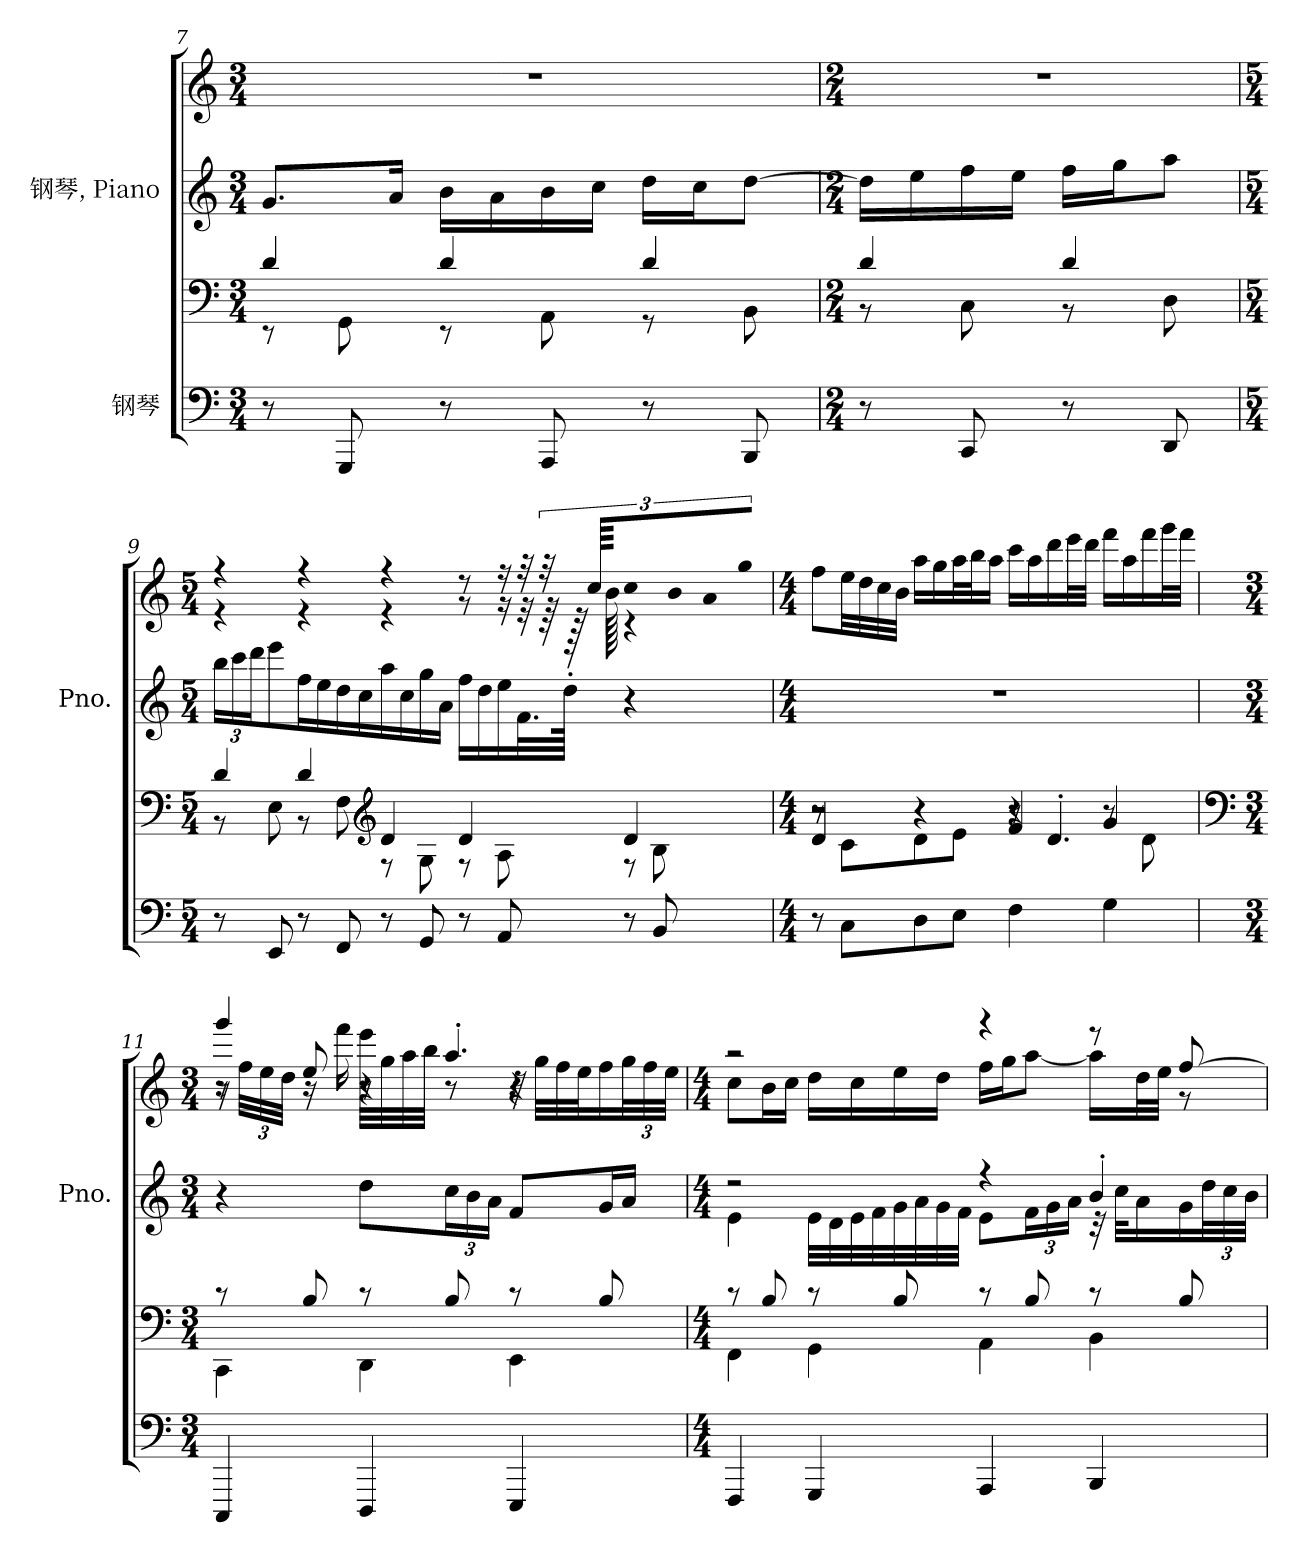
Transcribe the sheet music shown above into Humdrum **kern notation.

**kern	**kern	**kern	**kern
*part2	*part2	*part1	*part1
*staff4	*staff3	*staff2	*staff1
*I"钢琴	*	*I"钢琴, Piano	*
*	*	*I'Pno.	*
*clefF4	*clefF4	*clefG2	*clefG2
*k[]	*k[]	*k[]	*k[]
*M3/4	*M3/4	*M3/4	*M3/4
=7	=7	=7	=7
*	*^	*	*
8r	4d/	8r	8.g/L	2.r
8GGG/	.	8GG\	.	.
.	.	.	16a/Jk	.
8r	4d/	8r	16b\LL	.
.	.	.	16a\	.
8AAA/	.	8AA\	16b\	.
.	.	.	16cc\JJ	.
8r	4d/	8r	16dd\LL	.
.	.	.	16cc\J	.
8BBB/	.	8BB\	[8dd\J	.
!!LO:LB:g=z
=8	=8	=8	=8	=8
*M2/4	*M2/4	*	*M2/4	*M2/4
8r	4d/	8r	16dd\LL]	2r
.	.	.	16ee\	.
8CC/	.	8C\	16ff\	.
.	.	.	16ee\JJ	.
8r	4d/	8r	16ff\LL	.
.	.	.	16gg\J	.
8DD/	.	8D\	8aa\J	.
=9	=9	=9	=9	=9
*M5/4	*M5/4	*	*M5/4	*M5/4
*	*	*	*Xbrackettup	*
*	*	*	*	*^
8r	4d/	8r	24bb\LL	4r	4r
.	.	.	24ccc\	.	.
.	.	.	24ddd\J	.	.
8EE/	.	8E\	8eee\	.	.
8r	4d/	8r	16ff\L	4r	4r
.	.	.	16ee\	.	.
8FF/	.	8F\	16dd\	.	.
.	.	.	16cc\	.	.
*	*clefG2	*	*	*	*
8r	4d/	8r	16aa\	4r	4r
.	.	.	16cc\	.	.
8GG/	.	8G\	16gg\	.	.
.	.	.	16a\JJ	.	.
8r	4d/	8r	16ff\LL	8r	8r
.	.	.	16dd\	.	.
8AA/	.	8A\	16ee\	16r	16r
.	.	.	32.f\L	32r	32r
.	.	.	.	48r	64r
.	.	.	64dd'\JJJk	.	128r
.	.	.	.	96cc/KKLL	.
.	.	.	.	.	128b\
8r	4d/	8r	4r	16cc/	4r
.	.	.	.	16b/	.
8BB/	.	8B\	.	16a/	.
.	.	.	.	16gg/JJ	.
*	*v	*v	*	*v	*v
!!LO:LB:g=z
=10	=10	=10	=10
*M4/4	*M4/4	*M4/4	*M4/4
*	*^	*	*
*	*	*^	*	*
8r	4d/	8r	2r	1r	8ff\L
8C\L	.	8c\L	.	.	32ee\LL
.	.	.	.	.	32dd\
.	.	.	.	.	32cc\
.	.	.	.	.	32b\JJJ
8D\	4r	8d\	.	.	16aa\LL
.	.	.	.	.	16gg\
8E\J	.	8e\J	.	.	32aa\L
.	.	.	.	.	32bb\J
.	.	.	.	.	16aa\JJ
4F\	4f/	4r	8r	.	16ccc\LL
.	.	.	.	.	16aa\
.	.	.	4.d'/	.	16ddd\
.	.	.	.	.	32eee\L
.	.	.	.	.	32ddd\JJJ
4G\	4g/	8r	.	.	16fff\LL
.	.	.	.	.	16aa\
.	.	8d\	.	.	16fff\
.	.	.	.	.	32ggg\L
.	.	.	.	.	32fff\JJJ
*	*v	*v	*v	*	*
!!LO:PB:g=z
=11	=11	=11	=11
*	*clefF4	*	*
*M3/4	*M3/4	*M3/4	*M3/4
*	*^	*	*^
*	*	*	*	*	*^
4CCC/	8r	4CC\	4r	4ggg/	16r	8r
*	*	*	*	*	*Xbrackettup	*
.	.	.	.	.	48ff\LLL	.
.	.	.	.	.	48ee\	.
.	.	.	.	.	48dd\JJJ	.
.	8B/	.	.	.	16r	8ee/
.	.	.	.	.	16fff\	.
4DDD/	8r	4DD\	8dd\L	4r	32eee\LLL	8r
.	.	.	.	.	32gg\	.
.	.	.	.	.	32aa\	.
.	.	.	.	.	32bb\JJJ	.
.	8B/	.	24cc\L	.	8r	4.aa'/
.	.	.	24b\	.	.	.
.	.	.	24a\JJ	.	.	.
4EEE/	8r	4EE\	8f/L	4r	32r	.
.	.	.	.	.	32gg\LLL	.
.	.	.	.	.	32ff\	.
.	.	.	.	.	32ee\J	.
.	8B/	.	16g/L	.	16ff\	.
.	.	.	16a/JJ	.	48gg\L	.
.	.	.	.	.	48ff\	.
.	.	.	.	.	48ee\JJJ	.
*	*	*	*	*v	*v	*v
!!LO:LB:g=z
=12	=12	=12	=12	=12
*M4/4	*M4/4	*	*M4/4	*M4/4
*	*	*	*^	*^
4FFF/	8r	4FF\	2r	4e\	2r	8cc\L
.	8B/	.	.	.	.	16b\L
.	.	.	.	.	.	16cc\JJ
4GGG/	8r	4GG\	.	32e\LLL	.	16dd\LL
.	.	.	.	32d\	.	.
.	.	.	.	32e\	.	16cc\
.	.	.	.	32f\	.	.
.	8B/	.	.	32g\	.	16ee\
.	.	.	.	32a\	.	.
.	.	.	.	32g\	.	16dd\JJ
.	.	.	.	32f\JJJ	.	.
4AAA/	8r	4AA\	4r	8e\L	4r	16ff\LL
.	.	.	.	.	.	16gg\J
.	8B/	.	.	24f\L	.	[8aa\J
.	.	.	.	24g\	.	.
.	.	.	.	24a\JJ	.	.
4BBB/	8r	4BB\	4b'/	32r	8r	16aa\LL]
.	.	.	.	32cc\KLL	.	.
.	.	.	.	16a\	.	32dd\L
.	.	.	.	.	.	32ee\JJJ
.	8B/	.	.	16g\	[8ff/	8r
.	.	.	.	48dd\L	.	.
.	.	.	.	48cc\	.	.
.	.	.	.	48b\JJJ	.	.
*	*v	*v	*	*	*	*
*	*	*v	*v	*	*
*	*	*	*v	*v
=	=	=	=
*-	*-	*-	*-
